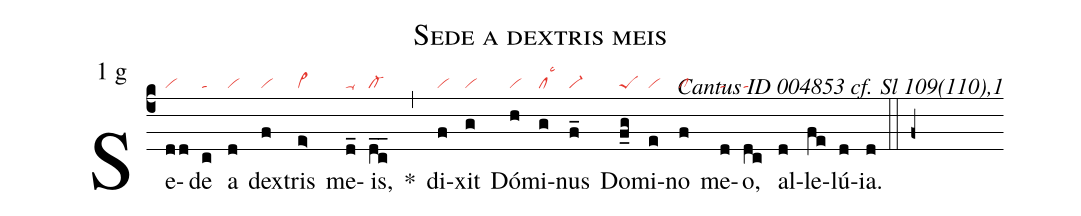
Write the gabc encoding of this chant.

name: Sede a dextris meis;
mode: 1;
mode-differentia: g;
commentary: Cantus ID 004853 cf. Sl 109(110),1;
nabc-lines: 1;
%%
(c4)

Se(dd|vi)de(c|ta) a(d|vi) dex(f|vi)tris(e>|vi>) me(d_|ta-)is,(dc__|cl-) *(,) di(f|vi)xit(g|vi) Dó(h|vi)mi(g|cllsc3)nus(f_|vi-) Do(f_g|peS)mi(e|vi)no(f|cl) me(d|ta)o,(dc|ta) al(d)le(fe)lú(d)ia.(d)

(::)

(f+)
